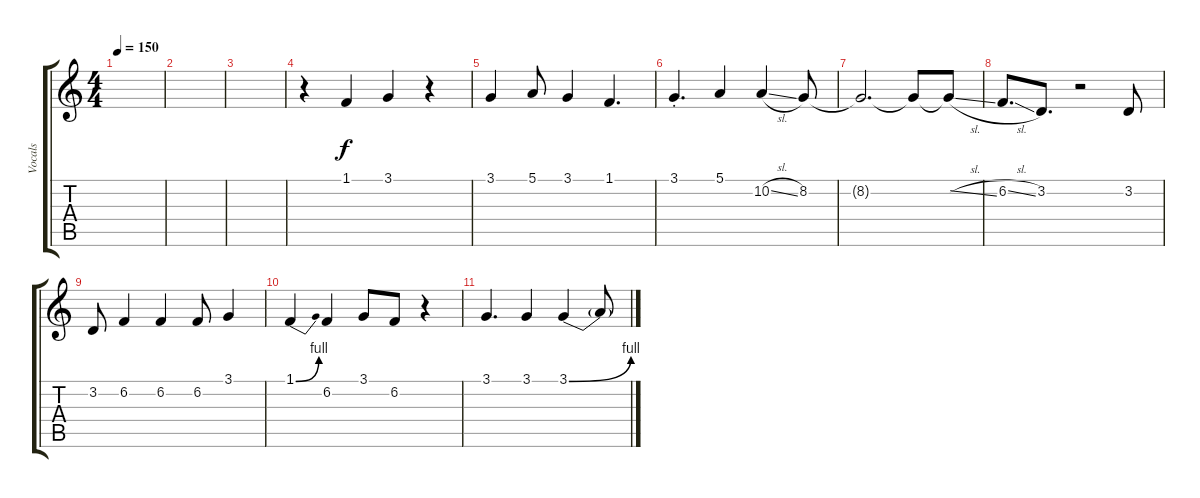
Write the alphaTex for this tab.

\track ("Vocals" "Vocals") {instrument bassoon}
\staff {score tabs}
\tuning (E4 B3 G3 D3 A2 D2) {hide}
\ts (4 4)
\tempo 150
\clef g2
\ks c
|
|
|
r.4 1.1.4 3.1.4 r.4 |
3.1.4 5.1.8 3.1.4 1.1.4{d} |
3.1{st}.4{d} 5.1.4 10.2{sl}.4 8.2.8 |
8.2{t}.2{d} 8.2{t}.8 8.2{sl t}.8 |
6.2{sl}.8{d} 3.2.8{d} r.2 3.2.8 |
3.2.8 6.2.4 6.2.4 6.2.8 3.1.4 |
1.1{be (bend 0 0 60 4)}.4 6.2.4 3.1.8 6.2.8 r.4 |
3.1.4{d} 3.1.4 3.1{be (bend 0 0 60 4)}.4 3.1{t}.8
